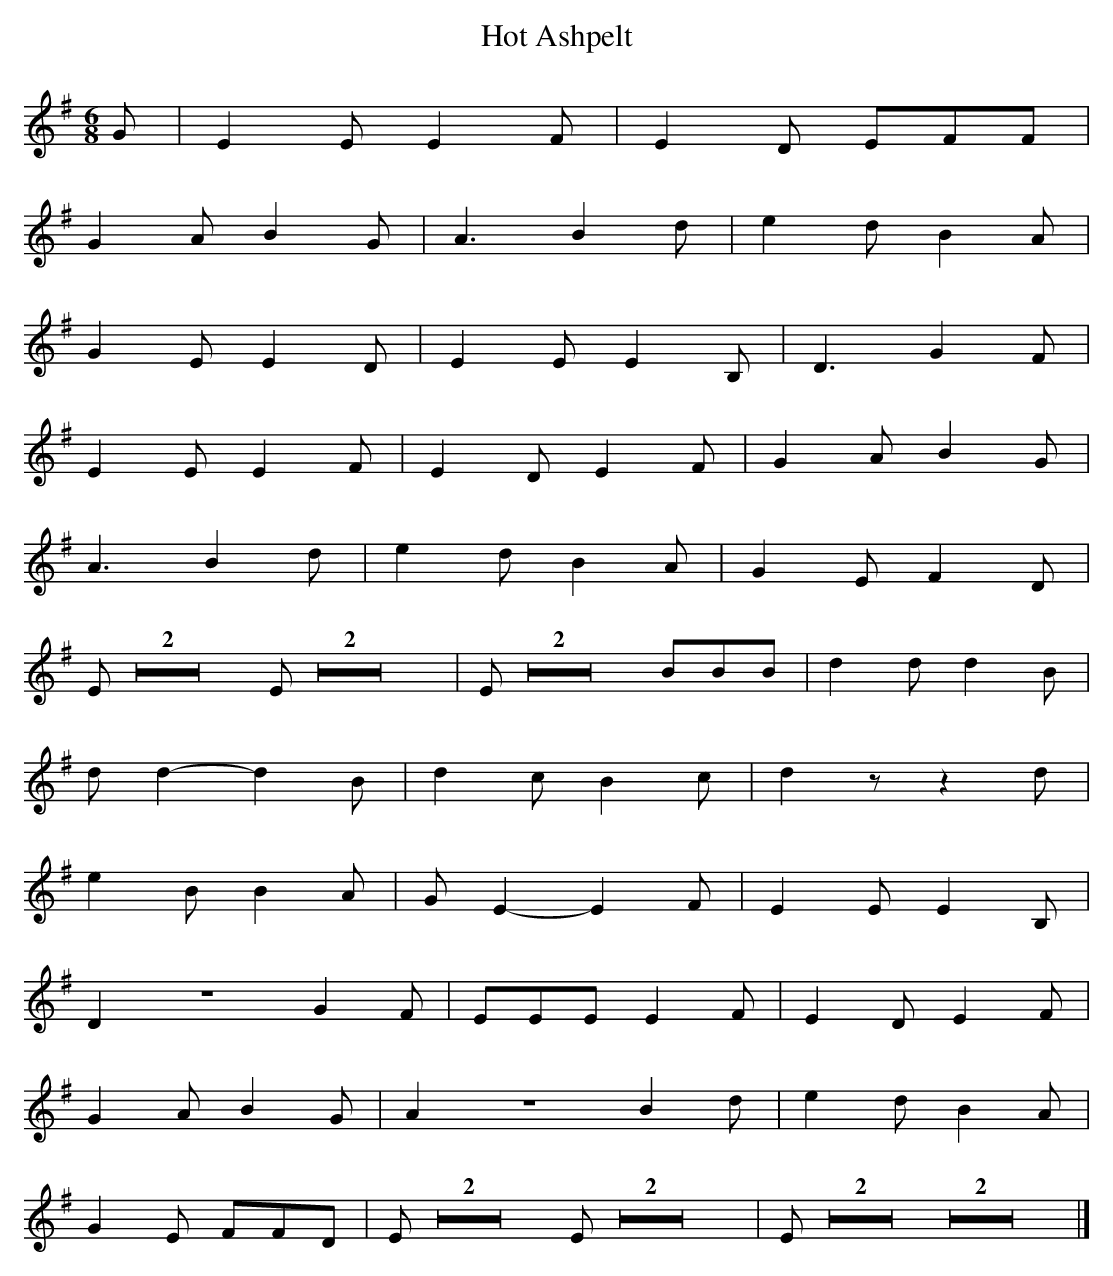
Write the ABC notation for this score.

X:1
T:Hot Ashpelt
M:6/8
L:1/8
K:Em
G|E2 E E2 F|E2 D EFF|
G2 A B2 G|A3 B2 d|e2 d B2 A|
G2 E E2 D|E2 E E2 B,|D3 G2 F|
E2 E E2 F|E2 D E2 F|G2 A B2 G|
A3 B2 d|e2 d B2 A|G2 E F2 D|
E Z2 E Z2|E Z2 BBB|d2 d d2 B|
d d2-d2 B|d2 c B2 c|d2 z z2 d|
e2 B B2 A|G E2-E2 F|E2 E E2 B,|
D2 Z G2 F|EEE E2 F|E2 D E2 F|
G2 A B2 G|A2 Z B2 d|e2 d B2 A|
G2 E FFD|E Z2 E Z2|E Z2 Z2|]
